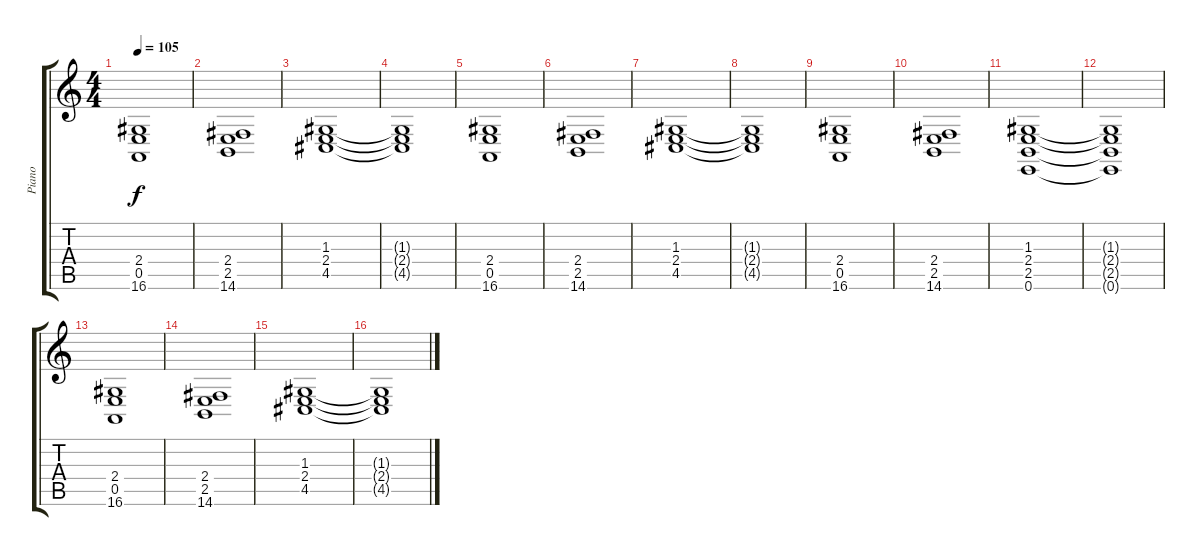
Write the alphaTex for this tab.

\track ("Piano" "Piano") {instrument acousticgrandpiano}
\staff {score tabs}
\tuning (E4 B3 G3 D3 A2 E2) {hide}
\ts (4 4)
\tempo 105
\clef g2
\ks c
(2.4 0.5 16.6).1{dy f} |
(2.4 2.5 14.6).1 |
(1.3 2.4 4.5).1 |
(1.3{t} 2.4{t} 4.5{t}).1 |
(2.4 0.5 16.6).1 |
(2.4 2.5 14.6).1 |
(1.3 2.4 4.5).1 |
(1.3{t} 2.4{t} 4.5{t}).1 |
(2.4 0.5 16.6).1 |
(2.4 2.5 14.6).1 |
(1.3 2.4 2.5 0.6).1 |
(1.3{t} 2.4{t} 2.5{t} 0.6{t}).1 |
(2.4 0.5 16.6).1 |
(2.4 2.5 14.6).1 |
(1.3 2.4 4.5).1 |
(1.3{t} 2.4{t} 4.5{t}).1
